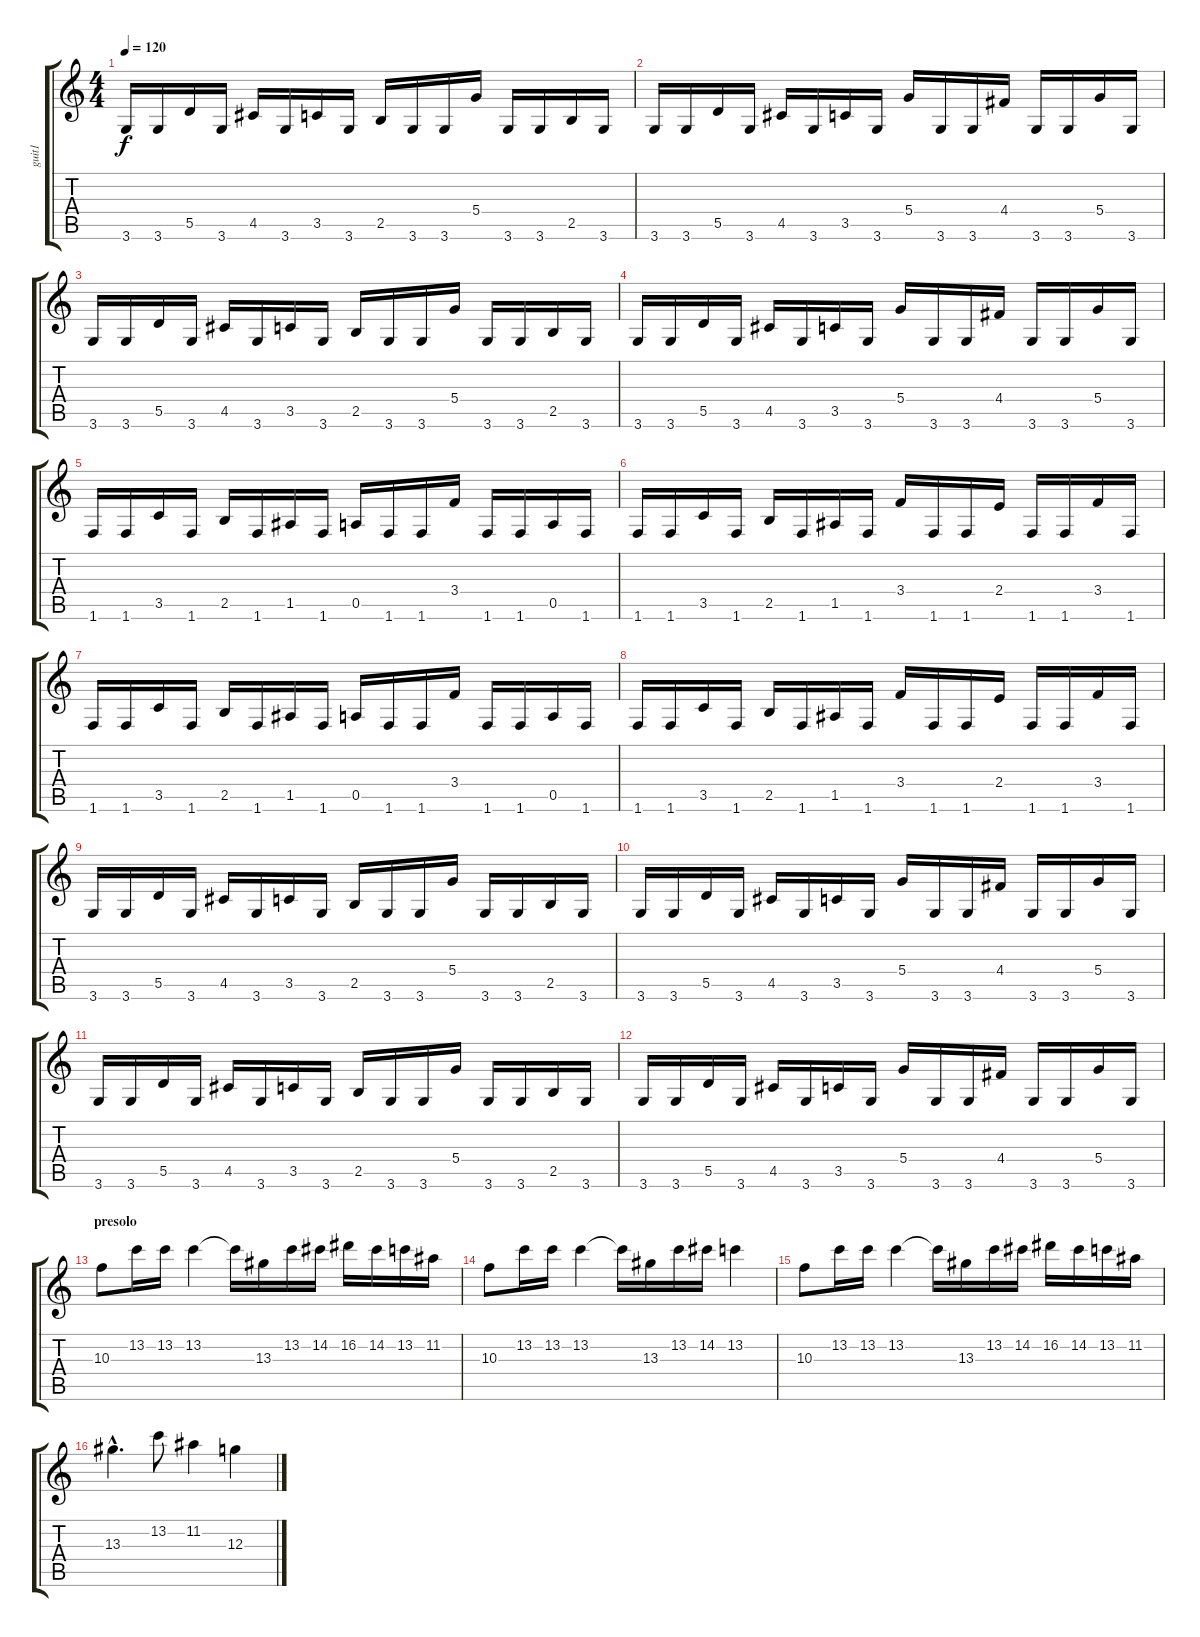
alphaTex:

\track ("guit1" "guit1") {instrument distortionguitar}
\staff {score tabs}
\tuning (E4 B3 G3 D3 A2 E2) {hide}
\ts (4 4)
\tempo 120
\clef g2
\ks c
3.6.16{dy f} 3.6.16 5.5.16 3.6.16 4.5.16 3.6.16 3.5.16 3.6.16 2.5.16 3.6.16 3.6.16 5.4.16 3.6.16 3.6.16 2.5.16 3.6.16 |
3.6.16 3.6.16 5.5.16 3.6.16 4.5.16 3.6.16 3.5.16 3.6.16 5.4.16 3.6.16 3.6.16 4.4.16 3.6.16 3.6.16 5.4.16 3.6.16 |
3.6.16 3.6.16 5.5.16 3.6.16 4.5.16 3.6.16 3.5.16 3.6.16 2.5.16 3.6.16 3.6.16 5.4.16 3.6.16 3.6.16 2.5.16 3.6.16 |
3.6.16 3.6.16 5.5.16 3.6.16 4.5.16 3.6.16 3.5.16 3.6.16 5.4.16 3.6.16 3.6.16 4.4.16 3.6.16 3.6.16 5.4.16 3.6.16 |
1.6.16 1.6.16 3.5.16 1.6.16 2.5.16 1.6.16 1.5.16 1.6.16 0.5.16 1.6.16 1.6.16 3.4.16 1.6.16 1.6.16 0.5.16 1.6.16 |
1.6.16 1.6.16 3.5.16 1.6.16 2.5.16 1.6.16 1.5.16 1.6.16 3.4.16 1.6.16 1.6.16 2.4.16 1.6.16 1.6.16 3.4.16 1.6.16 |
1.6.16 1.6.16 3.5.16 1.6.16 2.5.16 1.6.16 1.5.16 1.6.16 0.5.16 1.6.16 1.6.16 3.4.16 1.6.16 1.6.16 0.5.16 1.6.16 |
1.6.16 1.6.16 3.5.16 1.6.16 2.5.16 1.6.16 1.5.16 1.6.16 3.4.16 1.6.16 1.6.16 2.4.16 1.6.16 1.6.16 3.4.16 1.6.16 |
3.6.16 3.6.16 5.5.16 3.6.16 4.5.16 3.6.16 3.5.16 3.6.16 2.5.16 3.6.16 3.6.16 5.4.16 3.6.16 3.6.16 2.5.16 3.6.16 |
3.6.16 3.6.16 5.5.16 3.6.16 4.5.16 3.6.16 3.5.16 3.6.16 5.4.16 3.6.16 3.6.16 4.4.16 3.6.16 3.6.16 5.4.16 3.6.16 |
3.6.16 3.6.16 5.5.16 3.6.16 4.5.16 3.6.16 3.5.16 3.6.16 2.5.16 3.6.16 3.6.16 5.4.16 3.6.16 3.6.16 2.5.16 3.6.16 |
3.6.16 3.6.16 5.5.16 3.6.16 4.5.16 3.6.16 3.5.16 3.6.16 5.4.16 3.6.16 3.6.16 4.4.16 3.6.16 3.6.16 5.4.16 3.6.16 |
\section ("" "presolo")
10.3.8 13.2.16 13.2.16 13.2.4 13.2{t}.16 13.3.16 13.2.16 14.2.16 16.2.16 14.2.16 13.2.16 11.2.16 |
10.3.8 13.2.16 13.2.16 13.2.4 13.2{t}.16 13.3.16 13.2.16 14.2.16 13.2.4 |
10.3.8 13.2.16 13.2.16 13.2.4 13.2{t}.16 13.3.16 13.2.16 14.2.16 16.2.16 14.2.16 13.2.16 11.2.16 |
13.3{hac}.4{d} 13.2.8 11.2.4 12.3.4
